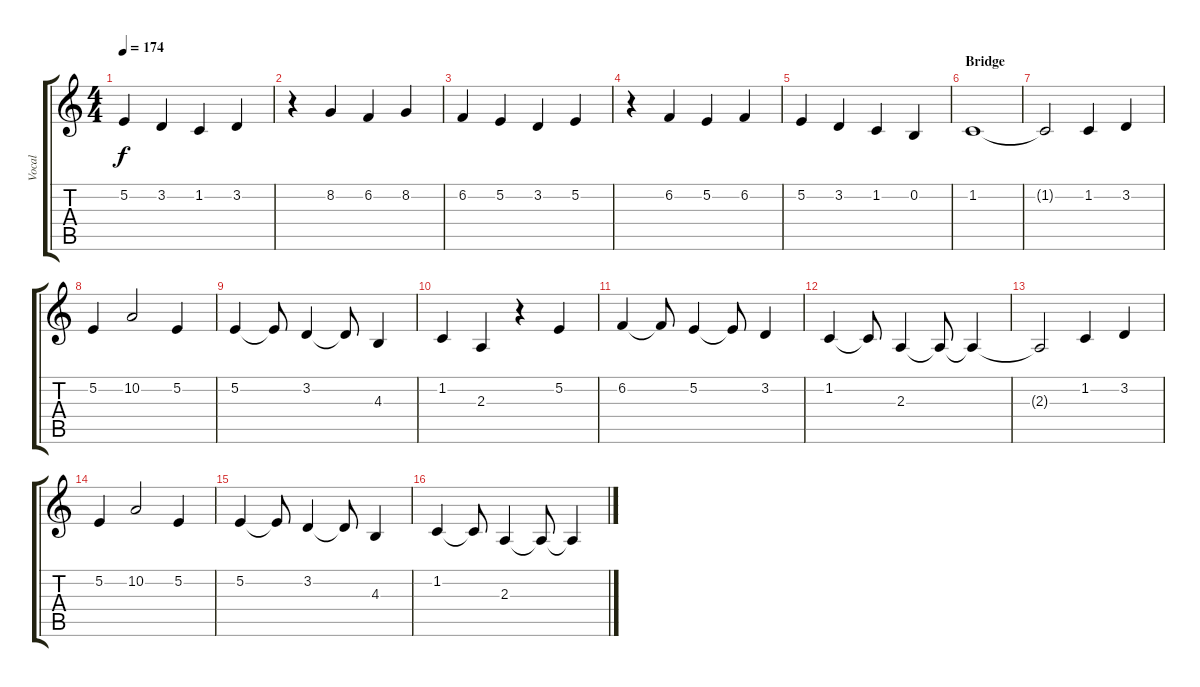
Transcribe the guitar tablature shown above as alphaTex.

\track ("Vocal" "Vocal") {instrument trumpet}
\staff {score tabs}
\tuning (E4 B3 G3 D3 A2 E2) {hide}
\ts (4 4)
\tempo 174
\clef g2
\ks c
5.2.4{dy f} 3.2.4 1.2.4 3.2.4 |
r.4 8.2.4 6.2.4 8.2.4 |
6.2.4 5.2.4 3.2.4 5.2.4 |
r.4 6.2.4 5.2.4 6.2.4 |
5.2.4 3.2.4 1.2.4 0.2.4 |
\section ("" "Bridge")
1.2.1 |
1.2{t}.2 1.2.4 3.2.4 |
5.2.4 10.2.2 5.2.4 |
5.2.4 5.2{t}.8 3.2.4 3.2{t}.8 4.3.4 |
1.2.4 2.3.4 r.4 5.2.4 |
6.2.4 6.2{t}.8 5.2.4 5.2{t}.8 3.2.4 |
1.2.4 1.2{t}.8 2.3.4 2.3{t}.8 2.3{t}.4 |
2.3{t}.2 1.2.4 3.2.4 |
5.2.4 10.2.2 5.2.4 |
5.2.4 5.2{t}.8 3.2.4 3.2{t}.8 4.3.4 |
1.2.4 1.2{t}.8 2.3.4 2.3{t}.8 2.3{t}.4
